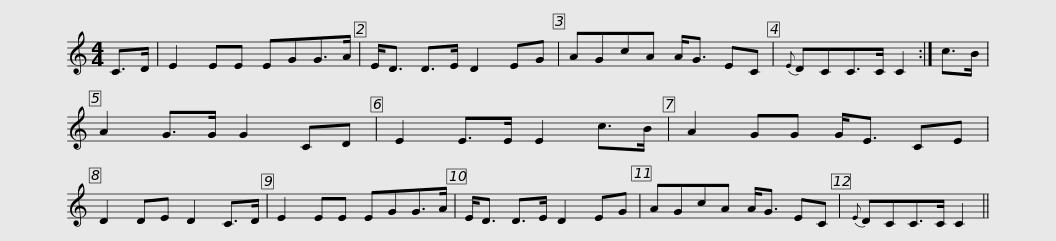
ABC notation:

X:1
L:1/8
M:4/4
I:linebreak $
K:C
V:1 treble
V:1
 C>D | E2 EE EGG>A | E<D D>E D2 EG | AGcA A<G EC |{E} DCC>C C2 :| %5
 c>B | A2 G>G G2 CD |$ E2 E>E E2 c>B | A2 GG G<E CE | D2 DE D2 C>D | %10
 E2 EE EGG>A | E<D D>E D2 EG | AGcA A<G EC |${E} DCC>C C2 || %14
